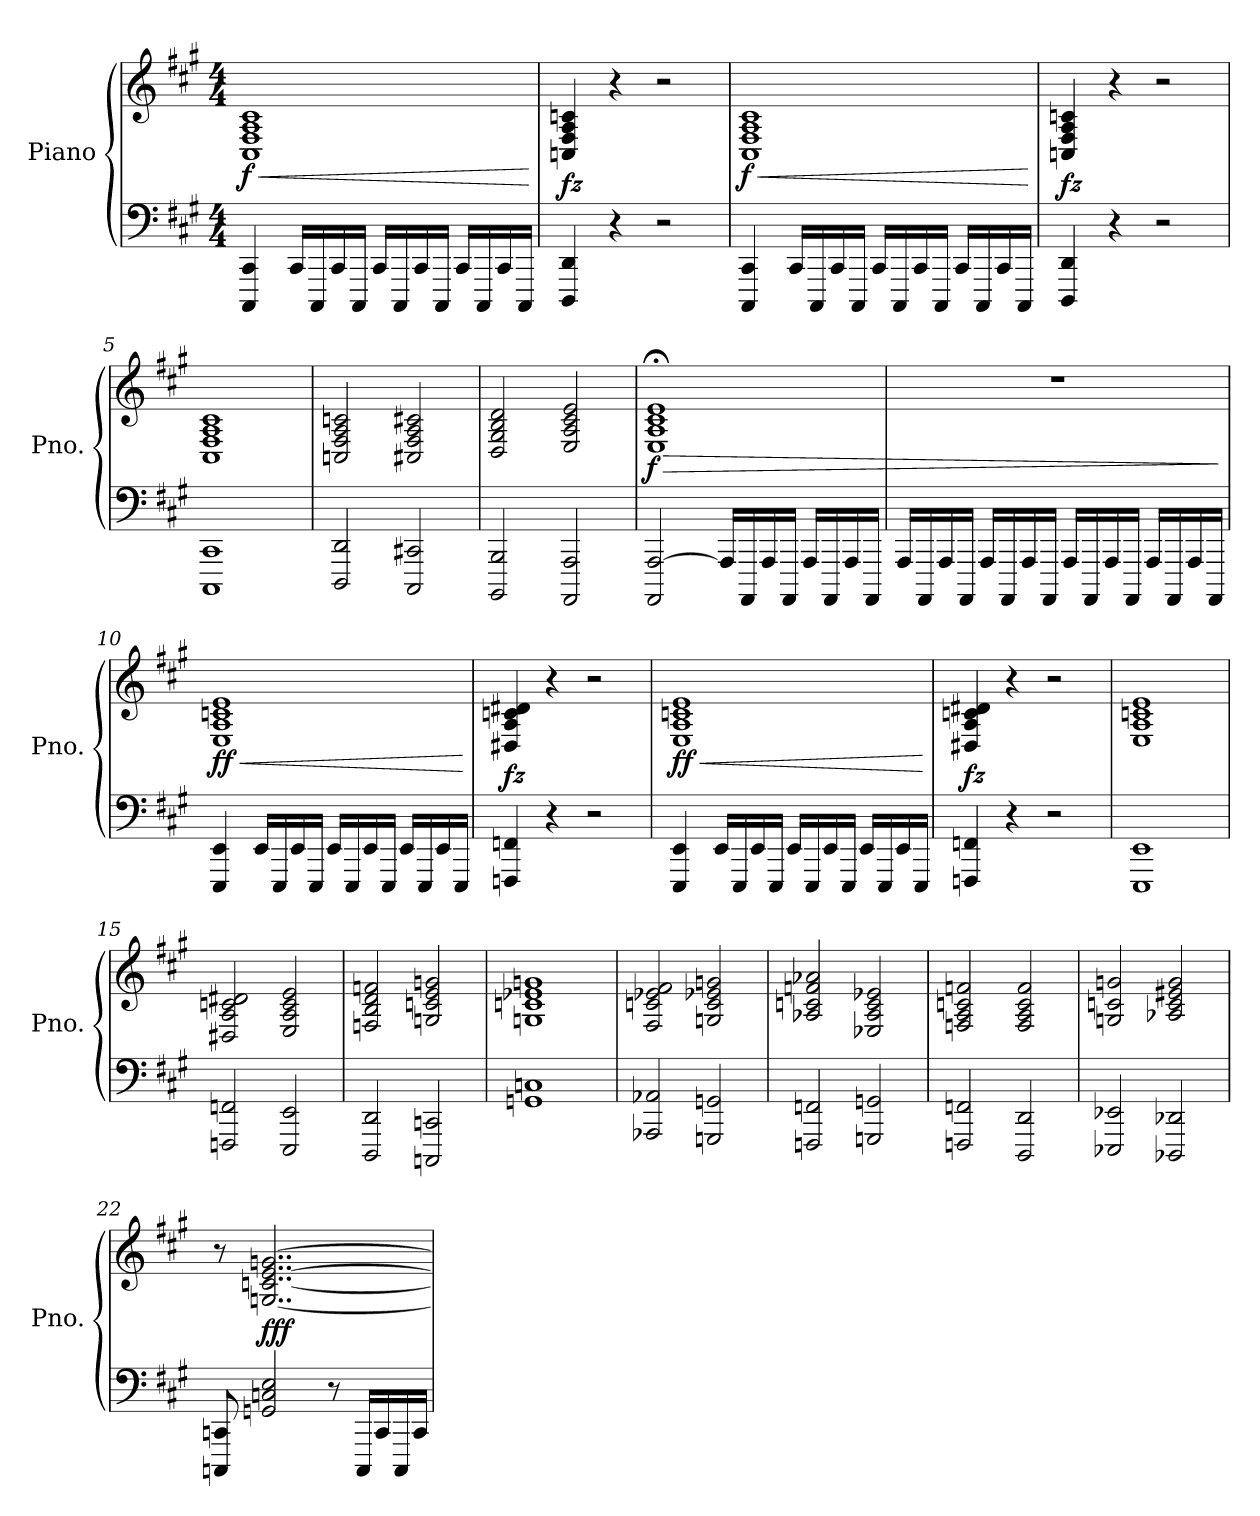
**kern	**kern	**dynam
*part1	*part1	*part1
*staff2	*staff1	*staff1/2
*I"Piano	*	*
*I'Pno.	*	*
*clefF4	*clefG2	*
*k[f#c#g#]	*k[f#c#g#]	*
*M4/4	*M4/4	*
*MM110	*MM110	*
=1	=1	=1
!	!	!LO:HP:b
!	!	!LO:DY:n=1:b
4CCC#/ 4CC#/	1C# 1F# 1A 1c#	< f
16CC#/LL	.	.
16CCC#/	.	.
16CC#/	.	.
16CCC#/JJ	.	.
16CC#/LL	.	.
16CCC#/	.	.
16CC#/	.	.
16CCC#/JJ	.	.
16CC#/LL	.	.
16CCC#/	.	.
16CC#/	.	.
16CCC#/JJ	.	.
.	.	[
=2	=2	=2
!	!	!LO:DY:b
4DDD/ 4DD/	4Cn/ 4F#/ 4A/ 4cn/	fz
4r	4r	.
2r	2r	.
=3	=3	=3
!	!	!LO:HP:b
!	!	!LO:DY:n=1:b
4CCC#/ 4CC#/	1C# 1F# 1A 1c#	< f
16CC#/LL	.	.
16CCC#/	.	.
16CC#/	.	.
16CCC#/JJ	.	.
16CC#/LL	.	.
16CCC#/	.	.
16CC#/	.	.
16CCC#/JJ	.	.
16CC#/LL	.	.
16CCC#/	.	.
16CC#/	.	.
16CCC#/JJ	.	.
.	.	[
=4	=4	=4
!	!	!LO:DY:b
4DDD/ 4DD/	4Cn/ 4F#/ 4A/ 4cn/	fz
4r	4r	.
2r	2r	.
=5	=5	=5
1CCC# 1CC#	1C# 1F# 1A 1c#	.
!!LO:LB:g=z
=6	=6	=6
2DDD/ 2DD/	2Cn/ 2F#/ 2A/ 2cn/	.
2CCC#/ 2CC#X/	2C#X/ 2F#/ 2A/ 2c#X/	.
=7	=7	=7
2BBBB/ 2BBB/	2D/ 2G#/ 2B/ 2d/	.
2AAAA/ 2AAA/	2E/ 2A/ 2c#/ 2e/	.
=8	=8	=8
!	!	!LO:HP:b
!	!	!LO:DY:n=1:b
2AAAA/ [2AAA/	1E;< 1A;< 1c#;< 1e;<	> f
16AAA/LL]	.	.
16AAAA/	.	.
16AAA/	.	.
16AAAA/JJ	.	.
16AAA/LL	.	.
16AAAA/	.	.
16AAA/	.	.
16AAAA/JJ	.	.
=9	=9	=9
16AAA/LL	1r	.
16AAAA/	.	.
16AAA/	.	.
16AAAA/JJ	.	.
16AAA/LL	.	.
16AAAA/	.	.
16AAA/	.	.
16AAAA/JJ	.	.
16AAA/LL	.	.
16AAAA/	.	.
16AAA/	.	.
16AAAA/JJ	.	.
16AAA/LL	.	.
16AAAA/	.	.
16AAA/	.	.
16AAAA/JJ	.	.
.	.	]
!!LO:LB:g=z
=10	=10	=10
!	!	!LO:HP:b
!	!	!LO:DY:n=1:b
4EEE/ 4EE/	1E 1A 1cn 1e	< ff
16EE/LL	.	.
16EEE/	.	.
16EE/	.	.
16EEE/JJ	.	.
16EE/LL	.	.
16EEE/	.	.
16EE/	.	.
16EEE/JJ	.	.
16EE/LL	.	.
16EEE/	.	.
16EE/	.	.
16EEE/JJ	.	.
.	.	[
=11	=11	=11
!	!	!LO:DY:b
4FFFn/ 4FFn/	4D#X/ 4A/ 4cn/ 4d#X/	fz
4r	4r	.
2r	2r	.
=12	=12	=12
!	!	!LO:HP:b
!	!	!LO:DY:n=1:b
4EEE/ 4EE/	1E 1A 1cn 1e	< ff
16EE/LL	.	.
16EEE/	.	.
16EE/	.	.
16EEE/JJ	.	.
16EE/LL	.	.
16EEE/	.	.
16EE/	.	.
16EEE/JJ	.	.
16EE/LL	.	.
16EEE/	.	.
16EE/	.	.
16EEE/JJ	.	.
.	.	[
=13	=13	=13
!	!	!LO:DY:b
4FFFn/ 4FFn/	4D#X/ 4A/ 4cn/ 4d#X/	fz
4r	4r	.
2r	2r	.
!!LO:LB:g=z
=14	=14	=14
1EEE 1EE	1E 1A 1cn 1e	.
=15	=15	=15
2FFFn/ 2FFn/	2D#X/ 2A/ 2cn/ 2d#X/	.
2EEE/ 2EE/	2E/ 2A/ 2c/ 2e/	.
=16	=16	=16
2DDD/ 2DD/	2Fn/ 2B/ 2d/ 2fn/	.
2CCCn/ 2CCn/	2Gn/ 2cn/ 2e/ 2gn/	.
=17	=17	=17
1GGn 1Cn	1Gn 1cn 1e-X 1gn	.
=18	=18	=18
2AAA-X/ 2AA-X/	2F#/ 2cn/ 2e-X/ 2f#/	.
2GGGn/ 2GGn/	2Gn/ 2c/ 2e-X/ 2gn/	.
=19	=19	=19
2FFFn/ 2FFn/	2A-X/ 2cn/ 2fn/ 2a-X/	.
2GGGn/ 2GGn/	2E-X/ 2A-/ 2c/ 2e-X/	.
=20	=20	=20
2FFFn/ 2FFn/	2Fn/ 2A/ 2cn/ 2fn/	.
2DDD/ 2DD/	2F/ 2A/ 2c/ 2f/	.
=21	=21	=21
2EEE-X/ 2EE-X/	2Gn/ 2cn/ 2gn/	.
2DDD-X/ 2DD-X/	2A-X/ 2c/ 2e#X/ 2g/	.
=22	=22	=22
8CCCn/ 8CCn/	8r	.
!	!	!LO:DY:b
2GGn/ 2Cn/ 2E/	[2..Gn/ [2..cn/ [2..e/ [2..gn/	fff
8r	.	.
16CCC/LL	.	.
16CC/	.	.
16CCC/	.	.
16CC/JJ	.	.
=	=	=
*-	*-	*-
